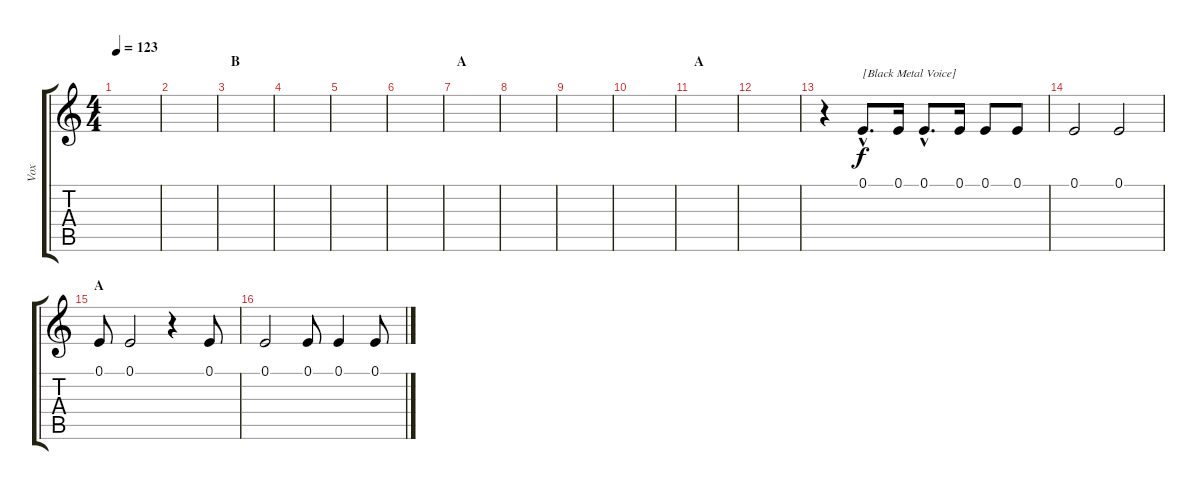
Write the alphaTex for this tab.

\track ("Vox" "Vox") {instrument oboe}
\staff {score tabs}
\tuning (E4 B3 G3 D3 A2 E2) {hide}
\ts (4 4)
\tempo 123
\clef g2
\ks c
|
|
\section ("" "B")
|
|
|
|
\section ("" "A")
|
|
|
|
\section ("" "A")
|
|
r.4 0.1{hac}.8{d txt "[Black Metal Voice]" instrument gunshot} 0.1.16 0.1{hac}.8{d} 0.1.16 0.1.8 0.1.8 |
0.1.2{instrument gunshot} 0.1.2 |
\section ("" "A")
0.1.8{instrument gunshot} 0.1.2 r.4 0.1.8 |
0.1.2{instrument gunshot} 0.1.8 0.1.4 0.1.8
